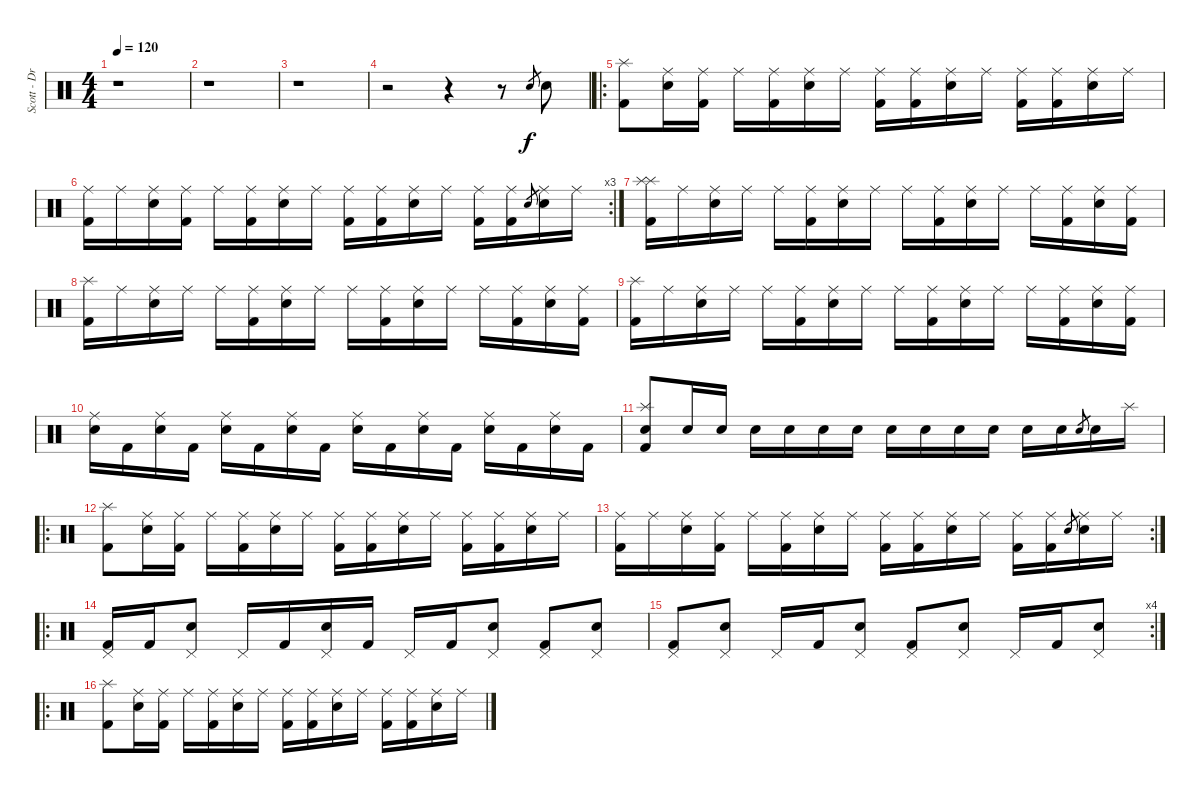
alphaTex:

\track ("Scott - Drums" "Scott - Dr") {instrument percussion}
\staff {score}
\articulation defaults
\ts (4 4)
\tempo 120
\clef neutral
\ks c
r.1{dy f} |
r.1 |
r.1 |
r.2 r.4 r.8 "Electric Snare (hit)".8{gr} "Electric Snare (hit)".8 |
\ro
("Splash (hit)" "Kick (hit) 2").8 ("Ride (middle)" "Electric Snare (hit)").16 ("Ride (middle)" "Kick (hit) 2").16 "Ride (middle)".16 ("Ride (middle)" "Kick (hit) 2").16 ("Ride (middle)" "Electric Snare (hit)").16 "Ride (middle)".16 ("Ride (middle)" "Kick (hit) 2").16 ("Ride (middle)" "Kick (hit) 2").16 ("Ride (middle)" "Electric Snare (hit)").16 "Ride (middle)".16 ("Ride (middle)" "Kick (hit) 2").16 ("Ride (middle)" "Kick (hit) 2").16 ("Ride (middle)" "Electric Snare (hit)").16 "Ride (middle)".16 |
\rc 3
("Ride (middle)" "Kick (hit) 2").16 "Ride (middle)".16 ("Ride (middle)" "Electric Snare (hit)").16 ("Ride (middle)" "Kick (hit) 2").16 "Ride (middle)".16 ("Ride (middle)" "Kick (hit) 2").16 ("Ride (middle)" "Electric Snare (hit)").16 "Ride (middle)".16 ("Ride (middle)" "Kick (hit) 2").16 ("Ride (middle)" "Kick (hit) 2").16 ("Ride (middle)" "Electric Snare (hit)").16 "Ride (middle)".16 ("Ride (middle)" "Kick (hit) 2").16 ("Ride (middle)" "Kick (hit) 2").16 "Electric Snare (hit)".8{gr} ("Ride (middle)" "Electric Snare (hit)").16 "Ride (middle)".16 |
("Splash (hit)" "Splash (hit)" "Kick (hit) 2").16 "Ride (middle)".16 ("Ride (middle)" "Electric Snare (hit)").16 "Ride (middle)".16 "Ride (middle)".16 ("Ride (middle)" "Kick (hit) 2").16 ("Ride (middle)" "Electric Snare (hit)").16 "Ride (middle)".16 "Ride (middle)".16 ("Ride (middle)" "Kick (hit) 2").16 ("Ride (middle)" "Electric Snare (hit)").16 "Ride (middle)".16 "Ride (middle)".16 ("Ride (middle)" "Kick (hit) 2").16 ("Ride (middle)" "Electric Snare (hit)").16 ("Ride (middle)" "Kick (hit) 2").16 |
("Splash (hit)" "Kick (hit) 2").16 "Ride (middle)".16 ("Ride (middle)" "Electric Snare (hit)").16 "Ride (middle)".16 "Ride (middle)".16 ("Ride (middle)" "Kick (hit) 2").16 ("Ride (middle)" "Electric Snare (hit)").16 "Ride (middle)".16 "Ride (middle)".16 ("Ride (middle)" "Kick (hit) 2").16 ("Ride (middle)" "Electric Snare (hit)").16 "Ride (middle)".16 "Ride (middle)".16 ("Ride (middle)" "Kick (hit) 2").16 ("Ride (middle)" "Electric Snare (hit)").16 ("Ride (middle)" "Kick (hit) 2").16 |
("Splash (hit)" "Kick (hit) 2").16 "Ride (middle)".16 ("Ride (middle)" "Electric Snare (hit)").16 "Ride (middle)".16 "Ride (middle)".16 ("Ride (middle)" "Kick (hit) 2").16 ("Ride (middle)" "Electric Snare (hit)").16 "Ride (middle)".16 "Ride (middle)".16 ("Ride (middle)" "Kick (hit) 2").16 ("Ride (middle)" "Electric Snare (hit)").16 "Ride (middle)".16 "Ride (middle)".16 ("Ride (middle)" "Kick (hit) 2").16 ("Ride (middle)" "Electric Snare (hit)").16 ("Ride (middle)" "Kick (hit) 2").16 |
("Ride (middle)" "Electric Snare (hit)").16 "Kick (hit) 2".16 ("Ride (middle)" "Electric Snare (hit)").16 "Kick (hit) 2".16 ("Ride (middle)" "Electric Snare (hit)").16 "Kick (hit) 2".16 ("Ride (middle)" "Electric Snare (hit)").16 "Kick (hit) 2".16 ("Ride (middle)" "Electric Snare (hit)").16 "Kick (hit) 2".16 ("Ride (middle)" "Electric Snare (hit)").16 "Kick (hit) 2".16 ("Ride (middle)" "Electric Snare (hit)").16 "Kick (hit) 2".16 ("Ride (middle)" "Electric Snare (hit)").16 "Kick (hit) 2".16 |
("Splash (hit)" "Electric Snare (hit)" "Kick (hit) 2").8 "Electric Snare (hit)".16 "Electric Snare (hit)".16 "Electric Snare (hit)".16 "Electric Snare (hit)".16 "Electric Snare (hit)".16 "Electric Snare (hit)".16 "Electric Snare (hit)".16 "Electric Snare (hit)".16 "Electric Snare (hit)".16 "Electric Snare (hit)".16 "Electric Snare (hit)".16 "Electric Snare (hit)".16 "Electric Snare (hit)".8{gr} "Electric Snare (hit)".16 "Splash (hit)".16 |
\ro
("Splash (hit)" "Kick (hit) 2").8 ("Ride (middle)" "Electric Snare (hit)").16 ("Ride (middle)" "Kick (hit) 2").16 "Ride (middle)".16 ("Ride (middle)" "Kick (hit) 2").16 ("Ride (middle)" "Electric Snare (hit)").16 "Ride (middle)".16 ("Ride (middle)" "Kick (hit) 2").16 ("Ride (middle)" "Kick (hit) 2").16 ("Ride (middle)" "Electric Snare (hit)").16 "Ride (middle)".16 ("Ride (middle)" "Kick (hit) 2").16 ("Ride (middle)" "Kick (hit) 2").16 ("Ride (middle)" "Electric Snare (hit)").16 "Ride (middle)".16 |
\rc 2
("Ride (middle)" "Kick (hit) 2").16 "Ride (middle)".16 ("Ride (middle)" "Electric Snare (hit)").16 ("Ride (middle)" "Kick (hit) 2").16 "Ride (middle)".16 ("Ride (middle)" "Kick (hit) 2").16 ("Ride (middle)" "Electric Snare (hit)").16 "Ride (middle)".16 ("Ride (middle)" "Kick (hit) 2").16 ("Ride (middle)" "Kick (hit) 2").16 ("Ride (middle)" "Electric Snare (hit)").16 "Ride (middle)".16 ("Ride (middle)" "Kick (hit) 2").16 ("Ride (middle)" "Kick (hit) 2").16 "Electric Snare (hit)".8{gr} ("Ride (middle)" "Electric Snare (hit)").16 "Ride (middle)".16 |
\ro
("Pedal Hi-Hat (hit)" "Kick (hit) 2").16 "Kick (hit) 2".16 ("Pedal Hi-Hat (hit)" "Electric Snare (hit)").8 "Pedal Hi-Hat (hit)".16 "Kick (hit) 2".16 ("Pedal Hi-Hat (hit)" "Electric Snare (hit)").16 "Kick (hit) 2".16 "Pedal Hi-Hat (hit)".16 "Kick (hit) 2".16 ("Pedal Hi-Hat (hit)" "Electric Snare (hit)").8 ("Pedal Hi-Hat (hit)" "Kick (hit) 2").8 ("Pedal Hi-Hat (hit)" "Electric Snare (hit)").8 |
\rc 4
("Pedal Hi-Hat (hit)" "Kick (hit) 2").8 ("Pedal Hi-Hat (hit)" "Electric Snare (hit)").8 "Pedal Hi-Hat (hit)".16 "Kick (hit) 2".16 ("Pedal Hi-Hat (hit)" "Electric Snare (hit)").8 ("Pedal Hi-Hat (hit)" "Kick (hit) 2").8 ("Pedal Hi-Hat (hit)" "Electric Snare (hit)").8 "Pedal Hi-Hat (hit)".16 "Kick (hit) 2".16 ("Pedal Hi-Hat (hit)" "Electric Snare (hit)").8 |
\ro
("Splash (hit)" "Kick (hit) 2").8 ("Ride (middle)" "Electric Snare (hit)").16 ("Ride (middle)" "Kick (hit) 2").16 "Ride (middle)".16 ("Ride (middle)" "Kick (hit) 2").16 ("Ride (middle)" "Electric Snare (hit)").16 "Ride (middle)".16 ("Ride (middle)" "Kick (hit) 2").16 ("Ride (middle)" "Kick (hit) 2").16 ("Ride (middle)" "Electric Snare (hit)").16 "Ride (middle)".16 ("Ride (middle)" "Kick (hit) 2").16 ("Ride (middle)" "Kick (hit) 2").16 ("Ride (middle)" "Electric Snare (hit)").16 "Ride (middle)".16
